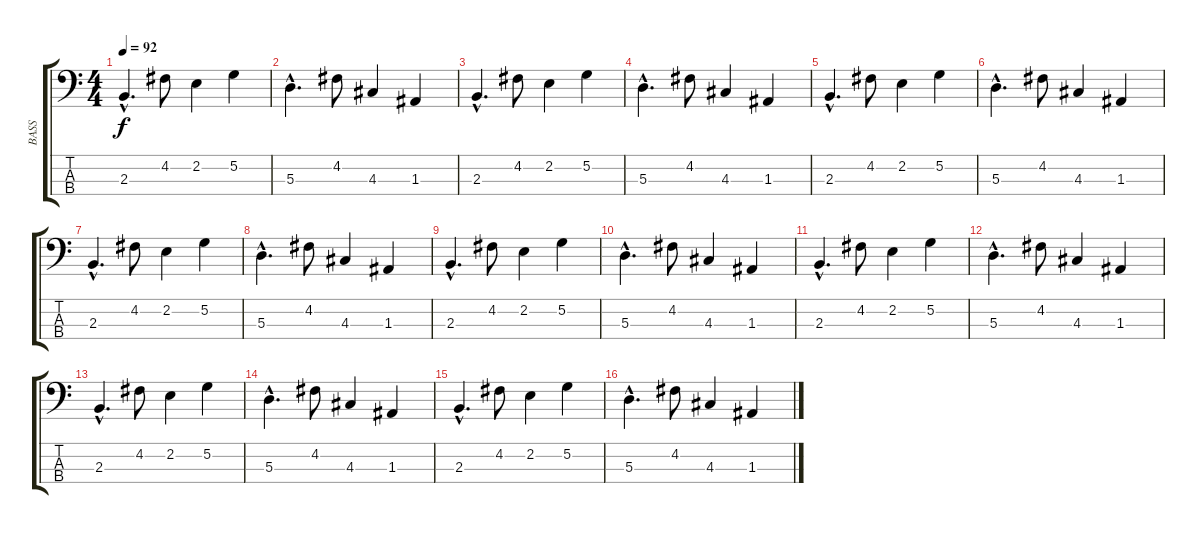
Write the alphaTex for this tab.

\track ("BASS" "BASS") {instrument synthbass1}
\staff {score tabs}
\tuning (G2 D2 A1 E1) {hide}
\ts (4 4)
\tempo 92
\clef f4
\ks c
2.3{hac}.4{d dy f} 4.2.8 2.2.4 5.2.4 |
5.3{hac}.4{d} 4.2.8 4.3.4 1.3.4 |
2.3{hac}.4{d} 4.2.8 2.2.4 5.2.4 |
5.3{hac}.4{d} 4.2.8 4.3.4 1.3.4 |
2.3{hac}.4{d} 4.2.8 2.2.4 5.2.4 |
5.3{hac}.4{d} 4.2.8 4.3.4 1.3.4 |
2.3{hac}.4{d} 4.2.8 2.2.4 5.2.4 |
5.3{hac}.4{d} 4.2.8 4.3.4 1.3.4 |
2.3{hac}.4{d} 4.2.8 2.2.4 5.2.4 |
5.3{hac}.4{d} 4.2.8 4.3.4 1.3.4 |
2.3{hac}.4{d} 4.2.8 2.2.4 5.2.4 |
5.3{hac}.4{d} 4.2.8 4.3.4 1.3.4 |
2.3{hac}.4{d} 4.2.8 2.2.4 5.2.4 |
5.3{hac}.4{d} 4.2.8 4.3.4 1.3.4 |
2.3{hac}.4{d} 4.2.8 2.2.4 5.2.4 |
5.3{hac}.4{d} 4.2.8 4.3.4 1.3.4
